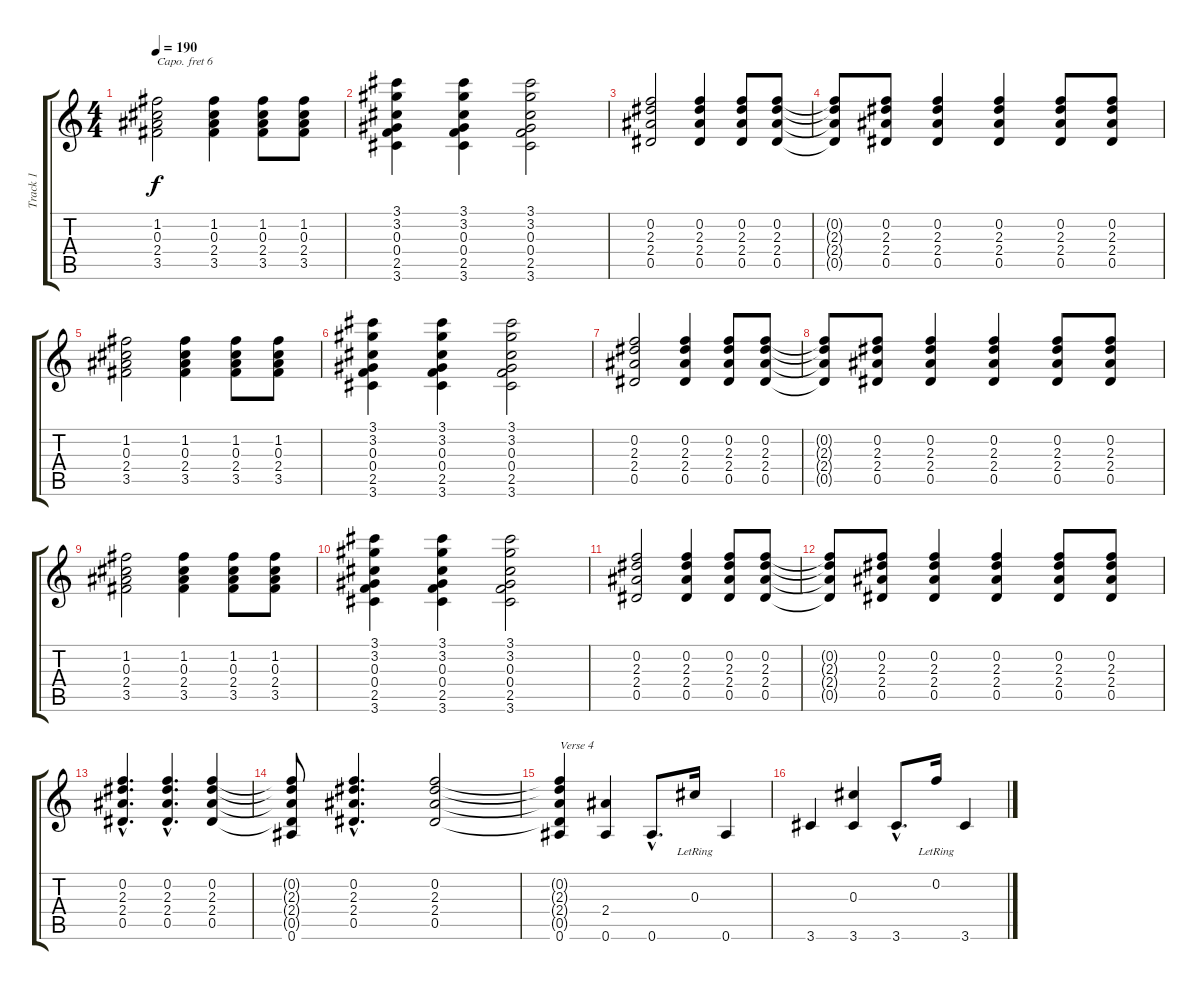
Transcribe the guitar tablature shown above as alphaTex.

\track ("Track 1" "Track 1") {instrument acousticguitarsteel}
\staff {score tabs}
\capo 6
\tuning (E4 B3 G3 D3 A2 E2) {hide}
\ts (4 4)
\tempo 190
\clef g2
\ks c
(1.2 0.3 2.4 3.5).2{dy f} (1.2 0.3 2.4 3.5).4 (1.2 0.3 2.4 3.5).8 (1.2 0.3 2.4 3.5).8 |
(3.1 3.2 0.3 0.4 2.5 3.6).4 (3.1 3.2 0.3 0.4 2.5 3.6).4 (3.1 3.2 0.3 0.4 2.5 3.6).2 |
(0.2 2.3 2.4 0.5).2 (0.2 2.3 2.4 0.5).4 (0.2 2.3 2.4 0.5).8 (0.2 2.3 2.4 0.5).8 |
(0.2{t} 2.3{t} 2.4{t} 0.5{t}).8 (0.2 2.3 2.4 0.5).8 (0.2 2.3 2.4 0.5).4 (0.2 2.3 2.4 0.5).4 (0.2 2.3 2.4 0.5).8 (0.2 2.3 2.4 0.5).8 |
(1.2 0.3 2.4 3.5).2 (1.2 0.3 2.4 3.5).4 (1.2 0.3 2.4 3.5).8 (1.2 0.3 2.4 3.5).8 |
(3.1 3.2 0.3 0.4 2.5 3.6).4 (3.1 3.2 0.3 0.4 2.5 3.6).4 (3.1 3.2 0.3 0.4 2.5 3.6).2 |
(0.2 2.3 2.4 0.5).2 (0.2 2.3 2.4 0.5).4 (0.2 2.3 2.4 0.5).8 (0.2 2.3 2.4 0.5).8 |
(0.2{t} 2.3{t} 2.4{t} 0.5{t}).8 (0.2 2.3 2.4 0.5).8 (0.2 2.3 2.4 0.5).4 (0.2 2.3 2.4 0.5).4 (0.2 2.3 2.4 0.5).8 (0.2 2.3 2.4 0.5).8 |
(1.2 0.3 2.4 3.5).2 (1.2 0.3 2.4 3.5).4 (1.2 0.3 2.4 3.5).8 (1.2 0.3 2.4 3.5).8 |
(3.1 3.2 0.3 0.4 2.5 3.6).4 (3.1 3.2 0.3 0.4 2.5 3.6).4 (3.1 3.2 0.3 0.4 2.5 3.6).2 |
(0.2 2.3 2.4 0.5).2 (0.2 2.3 2.4 0.5).4 (0.2 2.3 2.4 0.5).8 (0.2 2.3 2.4 0.5).8 |
(0.2{t} 2.3{t} 2.4{t} 0.5{t}).8 (0.2 2.3 2.4 0.5).8 (0.2 2.3 2.4 0.5).4 (0.2 2.3 2.4 0.5).4 (0.2 2.3 2.4 0.5).8 (0.2 2.3 2.4 0.5).8 |
(0.2{hac} 2.3{hac} 2.4{hac} 0.5{hac}).4{d} (0.2{hac} 2.3{hac} 2.4{hac} 0.5{hac}).4{d} (0.2 2.3 2.4 0.5).4 |
(0.2{t} 2.3{t} 2.4{t} 0.5{t} 0.6).8 (0.2{hac} 2.3{hac} 2.4{hac} 0.5{hac}).4{d} (0.2 2.3 2.4 0.5).2 |
(0.2{t} 2.3{t} 2.4{t} 0.5{t} 0.6).4{txt "Verse 4"} (2.4 0.6).4 0.6{hac}.8{d} 0.3{lr}.16 0.6.4 |
3.6.4 (0.3 3.6).4 3.6{hac}.8{d} 0.2{lr}.16 3.6.4
